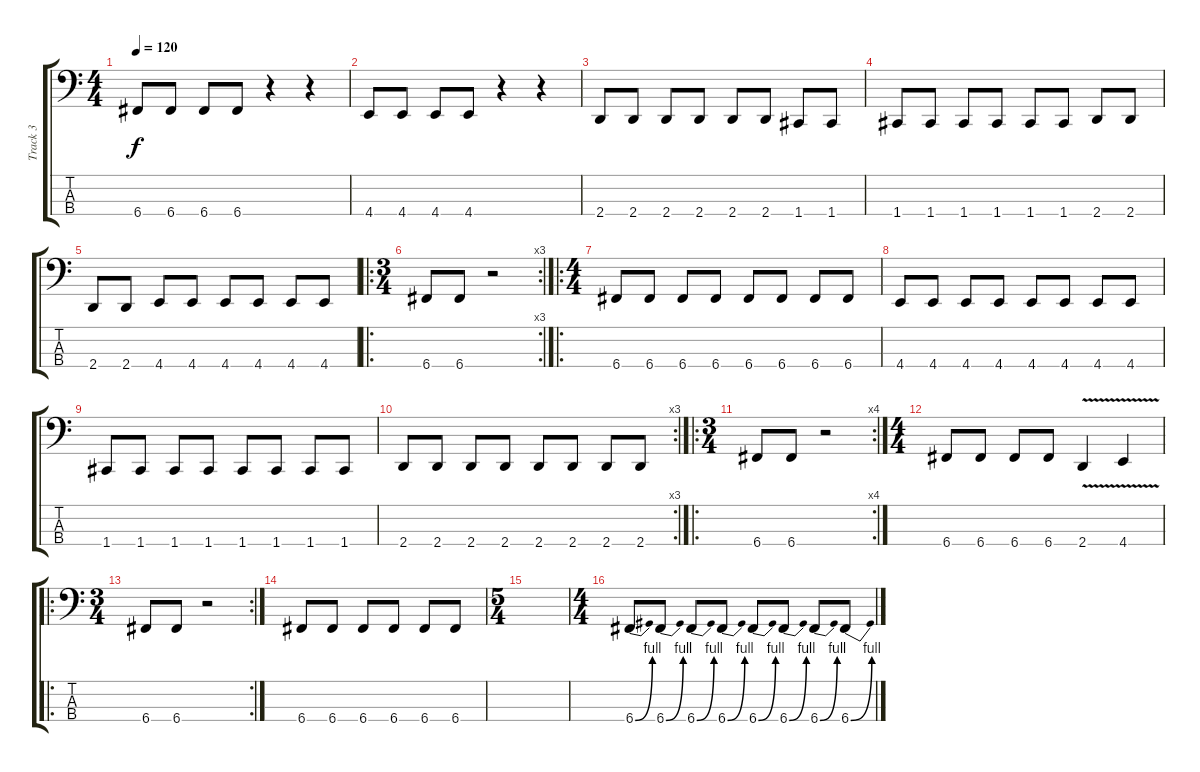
\track ("Track 3" "Track 3") {instrument electricbasspick}
\staff {score tabs}
\tuning (F2 C2 G1 C1) {hide}
\ts (4 4)
\tempo 120
\clef f4
\ks c
6.4.8{dy f} 6.4.8 6.4.8 6.4.8 r.4 r.4 |
4.4.8 4.4.8 4.4.8 4.4.8 r.4 r.4 |
2.4.8 2.4.8 2.4.8 2.4.8 2.4.8 2.4.8 1.4.8 1.4.8 |
1.4.8 1.4.8 1.4.8 1.4.8 1.4.8 1.4.8 2.4.8 2.4.8 |
2.4.8 2.4.8 4.4.8 4.4.8 4.4.8 4.4.8 4.4.8 4.4.8 |
\ro
\rc 3
\ts (3 4)
6.4.8 6.4.8 r.2 |
\ro
\ts (4 4)
6.4.8 6.4.8 6.4.8 6.4.8 6.4.8 6.4.8 6.4.8 6.4.8 |
4.4.8 4.4.8 4.4.8 4.4.8 4.4.8 4.4.8 4.4.8 4.4.8 |
1.4.8 1.4.8 1.4.8 1.4.8 1.4.8 1.4.8 1.4.8 1.4.8 |
\rc 3
2.4.8 2.4.8 2.4.8 2.4.8 2.4.8 2.4.8 2.4.8 2.4.8 |
\ro
\rc 4
\ts (3 4)
6.4.8 6.4.8 r.2 |
\ts (4 4)
6.4.8 6.4.8 6.4.8 6.4.8 2.4{v}.4 4.4{v}.4 |
\ro
\rc 2
\ts (3 4)
6.4.8 6.4.8 r.2 |
6.4.8 6.4.8 6.4.8 6.4.8 6.4.8 6.4.8 |
\ts (5 4)
|
\ts (4 4)
6.4{be (bend 0 0 60 4)}.8 6.4{be (bend 0 0 60 4)}.8 6.4{be (bend 0 0 60 4)}.8 6.4{be (bend 0 0 60 4)}.8 6.4{be (bend 0 0 60 4)}.8 6.4{be (bend 0 0 60 4)}.8 6.4{be (bend 0 0 60 4)}.8 6.4{be (bend 0 0 60 4)}.8
